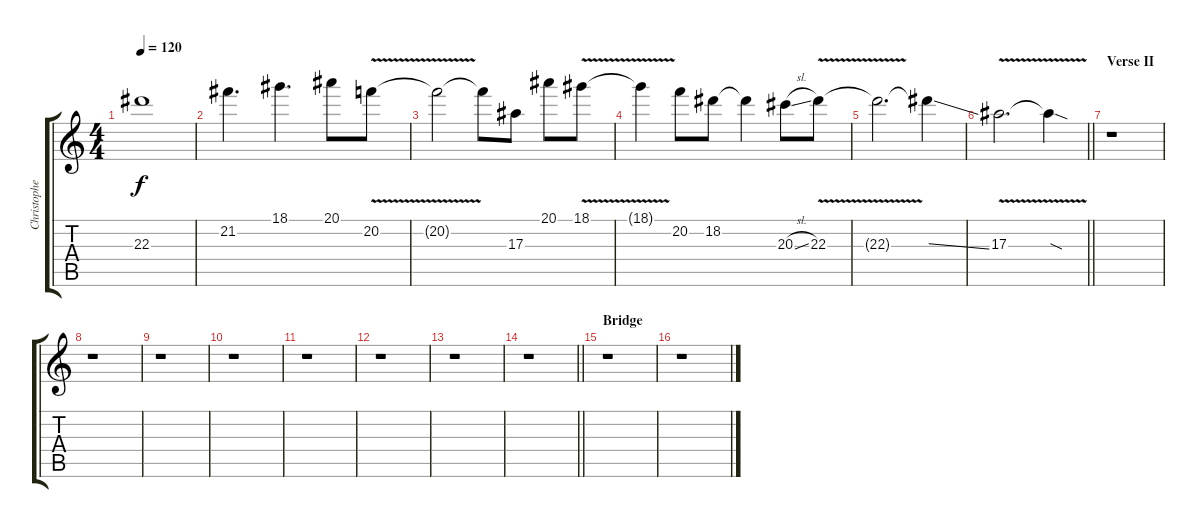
\track ("Christopher Amott (Lead Guitar II)" "Christophe") {instrument overdrivenguitar}
\staff {score tabs}
\tuning (D4 A3 F3 C3 G2 C2) {hide}
\ts (4 4)
\tempo 120
\clef g2
\ks c
22.3{t}.1{dy f} |
21.2.4{d} 18.1.4{d} 20.1.8 20.2{v}.8 |
20.2{t}.2 20.2{t}.8 17.3.8 20.1.8 18.1{v}.8 |
18.1{t}.4 20.2.8 18.2.8 18.2{t}.4 20.3{sl}.8 22.3{v}.8 |
22.3{t}.2{d} 22.3{ss t}.4 |
\barLineRight lightlight
17.3{v}.2{d} 17.3{sod t}.4 |
\section ("" "Verse II")
r.1 |
r.1 |
r.1 |
r.1 |
r.1 |
r.1 |
r.1 |
\barLineRight lightlight
r.1 |
\section ("" "Bridge")
r.1 |
r.1
